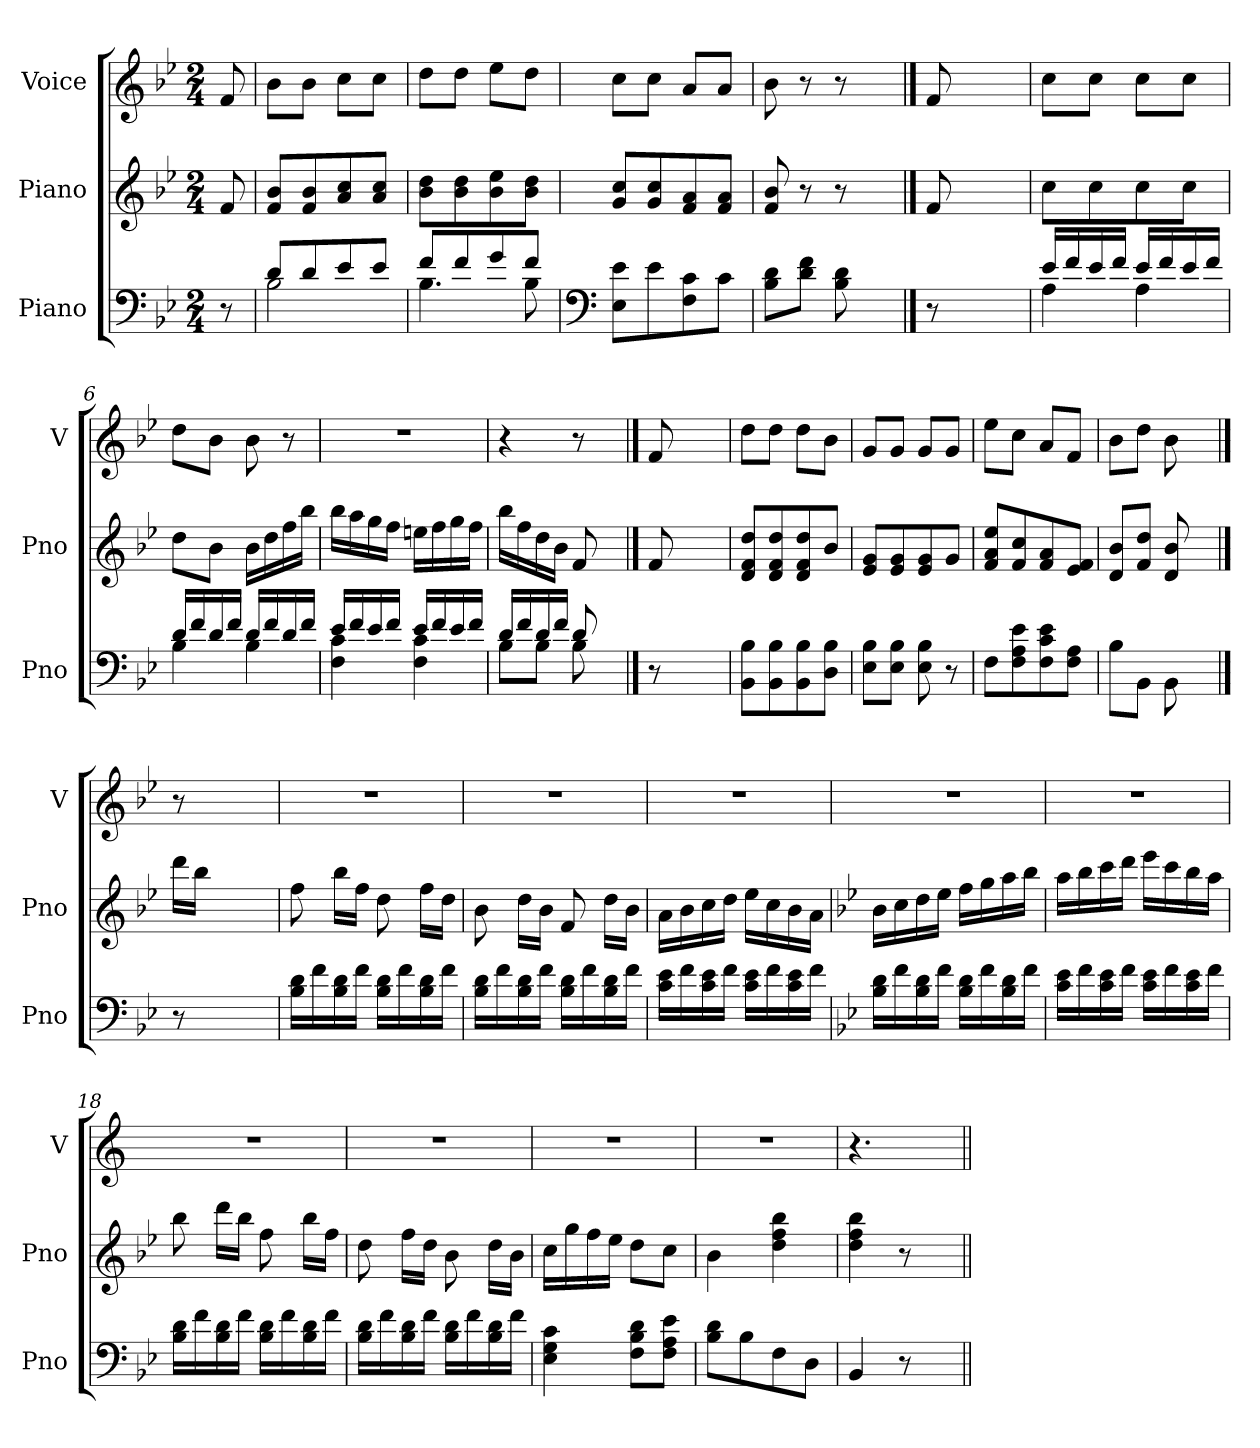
**kern	**kern	**kern
*part3	*part2	*part1
*staff3	*staff2	*staff1
*I"Piano	*I"Piano	*I"Voice
*I'Pno	*I'Pno	*I'V
*clefF4	*clefG2	*clefG2
*k[b-e-]	*k[b-e-]	*k[b-e-]
*M2/4	*M2/4	*M2/4
*MM80	*MM80	*MM80
=	=	=
8r	8f/	8f/
=1	=1	=1
*^	*	*
8d/L	2B-\	8f/ 8b-/L	8b-\L
8d/	.	8f/ 8b-/	8b-\J
8e-/	.	8a/ 8cc/	8cc\L
8e-/J	.	8a/ 8cc/J	8cc\J
=2	=2	=2	=2
8f/L	4.B-\	8b-\ 8dd\L	8dd\L
8f/	.	8b-\ 8dd\	8dd\J
8g/	.	8b-\ 8ee-\	8ee-\L
8f/J	8B-\	8b-\ 8dd\J	8dd\J
*v	*v	*	*
=3	=3	=3
*clefF4	*	*
8E-\ 8e-\L	8g/ 8cc/L	8cc\L
8e-\	8g/ 8cc/	8cc\J
8F\ 8c\	8f/ 8a/	8a/L
8c\J	8f/ 8a/J	8a/J
=4	=4	=4
8B-\ 8d\L	8f/ 8b-/	8b-\
8d\ 8f\J	8r	8r
8B-\ 8d\	8r	8r
8ryy	8ryy	8ryy
==	==	==
8r	8f/	8f/
4.ryy	4.ryy	4.ryy
=5	=5	=5
*^	*	*
16e-/LL	4A\	8cc\L	8cc\L
16f/	.	.	.
16e-/	.	8cc\	8cc\J
16f/JJ	.	.	.
16e-/LL	4A\	8cc\	8cc\L
16f/	.	.	.
16e-/	.	8cc\J	8cc\J
16f/JJ	.	.	.
!!LO:LB:g=z
=6	=6	=6	=6
16d/LL	4B-\	8dd\L	8dd\L
16f/	.	.	.
16d/	.	8b-\J	8b-\J
16f/JJ	.	.	.
16d/LL	4B-\	16b-\LL	8b-\
16f/	.	16dd\	.
16d/	.	16ff\	8r
16f/JJ	.	16bb-\JJ	.
=7	=7	=7	=7
16e-/LL	4F\ 4c\	16bb-\LL	2r
16f/	.	16aa\	.
16e-/	.	16gg\	.
16f/JJ	.	16ff\JJ	.
16e-/LL	4F\ 4c\	16een\LL	.
16f/	.	16ff\	.
16e-/	.	16gg\	.
16f/JJ	.	16ff\JJ	.
=8	=8	=8	=8
16d/LL	8B-\L	16bb-\LL	4r
16f/	.	16ff\	.
16d/	8B-\J	16dd\	.
16f/JJ	.	16b-\JJ	.
8d/	8B-\	8f/	8r
8ryy	8ryy	8ryy	8ryy
*v	*v	*	*
==	==	==
8r	8f/	8f/
4.ryy	4.ryy	4.ryy
=9	=9	=9
8BB-\ 8B-\L	8d/ 8f/ 8dd/L	8dd\L
8BB-\ 8B-\	8d/ 8f/ 8dd/	8dd\J
8BB-\ 8B-\	8d/ 8f/ 8dd/	8dd\L
8D\ 8B-\J	8b-/J	8b-\J
=10	=10	=10
8E-\ 8B-\L	8e-/ 8g/L	8g/L
8E-\ 8B-\J	8e-/ 8g/	8g/J
8E-\ 8B-\	8e-/ 8g/	8g/L
8r	8g/J	8g/J
!!LO:LB:g=z
=11	=11	=11
8F\L	8f/ 8a/ 8ee-/L	8ee-\L
8F\ 8A\ 8e-\	8f/ 8cc/	8cc\J
8F\ 8c\ 8e-\	8f/ 8a/	8a/L
8F\ 8A\J	8e-/ 8f/J	8f/J
=12	=12	=12
8B-\L	8d/ 8b-/L	8b-\L
8BB-\J	8f/ 8dd/J	8dd\J
8BB-\	8d/ 8b-/	8b-\
8ryy	8ryy	8ryy
==	==	==
8r	16ddd\LL	8r
.	16bb-\JJ	.
4.ryy	4.ryy	4.ryy
=13	=13	=13
16B-\ 16d\LL	8ff\	2r
16f\	.	.
16B-\ 16d\	16bb-\LL	.
16f\JJ	16ff\JJ	.
16B-\ 16d\LL	8dd\	.
16f\	.	.
16B-\ 16d\	16ff\LL	.
16f\JJ	16dd\JJ	.
=14	=14	=14
16B-\ 16d\LL	8b-\	2r
16f\	.	.
16B-\ 16d\	16dd\LL	.
16f\JJ	16b-\JJ	.
16B-\ 16d\LL	8f/	.
16f\	.	.
16B-\ 16d\	16dd\LL	.
16f\JJ	16b-\JJ	.
!!LO:LB:g=z
=15	=15	=15
16c\ 16e-\LL	16a\LL	2r
16f\	16b-\	.
16c\ 16e-\	16cc\	.
16f\JJ	16dd\JJ	.
16c\ 16e-\LL	16ee-\LL	.
16f\	16cc\	.
16c\ 16e-\	16b-\	.
16f\JJ	16a\JJ	.
=16	=16	=16
*	*	*k[]
16B-\ 16d\LL	16b-\LL	2r
16f\	16cc\	.
16B-\ 16d\	16dd\	.
16f\JJ	16ee-\JJ	.
16B-\ 16d\LL	16ff\LL	.
16f\	16gg\	.
16B-\ 16d\	16aa\	.
16f\JJ	16bb-\JJ	.
=17	=17	=17
16c\ 16e-\LL	16aa\LL	2r
16f\	16bb-\	.
16c\ 16e-\	16ccc\	.
16f\JJ	16ddd\JJ	.
16c\ 16e-\LL	16eee-\LL	.
16f\	16ccc\	.
16c\ 16e-\	16bb-\	.
16f\JJ	16aa\JJ	.
=18	=18	=18
16B-\ 16d\LL	8bb-\	2r
16f\	.	.
16B-\ 16d\	16ddd\LL	.
16f\JJ	16bb-\JJ	.
16B-\ 16d\LL	8ff\	.
16f\	.	.
16B-\ 16d\	16bb-\LL	.
16f\JJ	16ff\JJ	.
!!LO:PB:g=z
=19	=19	=19
16B-\ 16d\LL	8dd\	2r
16f\	.	.
16B-\ 16d\	16ff\LL	.
16f\JJ	16dd\JJ	.
16B-\ 16d\LL	8b-\	.
16f\	.	.
16B-\ 16d\	16dd\LL	.
16f\JJ	16b-\JJ	.
=20	=20	=20
4E-\ 4G\ 4c\	16cc\LL	2r
.	16gg\	.
.	16ff\	.
.	16ee-\JJ	.
8F\ 8B-\ 8d\L	8dd\L	.
8F\ 8A\ 8e-\J	8cc\J	.
=21	=21	=21
8B-\ 8d\L	4b-\	2r
8B-\	.	.
8F\	4dd\ 4ff\ 4bb-\	.
8D\J	.	.
=22	=22	=22
4BB-/	4dd\ 4ff\ 4bb-\	4.r
8r	8r	.
8ryy	8ryy	8ryy
=||	=||	=||
*-	*-	*-
